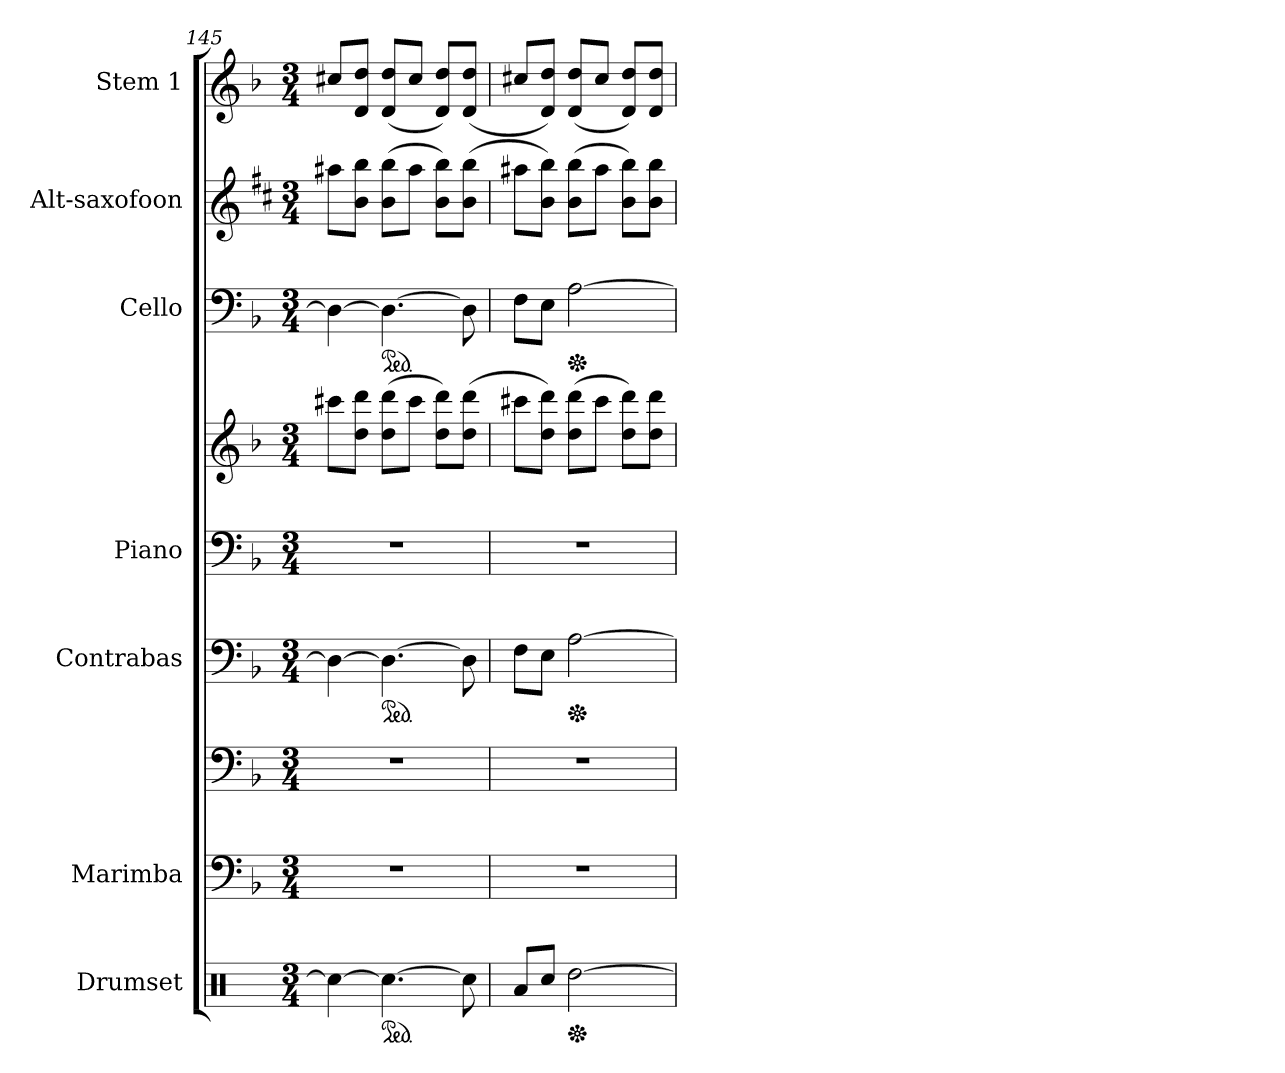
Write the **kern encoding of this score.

**kern	**kern	**kern	**kern	**kern	**kern	**kern	**kern	**kern
*part7	*part6	*part6	*part5	*part4	*part4	*part3	*part2	*part1
*staff9	*staff8	*staff7	*staff6	*staff5	*staff4	*staff3	*staff2	*staff1
*I"Drumset	*I"Marimba	*	*I"Contrabas	*I"Piano	*	*I"Cello	*I"Alt-saxofoon	*I"Stem 1
*I'D. set	*I'Mrm.	*	*I'Ca. Bs.	*I'Pno.	*	*	*I'A. Sax.	*I'Stm. 1
*clefX	*clefF4	*clefF4	*clefF4	*clefF4	*clefG2	*clefF4	*clefG2	*clefG2
*	*	*	*ITrd7c12	*	*	*	*ITrd5c9	*
*k[]	*k[b-]	*k[b-]	*k[b-]	*k[b-]	*k[b-]	*k[b-]	*k[b-]	*k[b-]
*M3/4	*M3/4	*M3/4	*M3/4	*M3/4	*M3/4	*M3/4	*M3/4	*M3/4
=145	=145	=145	=145	=145	=145	=145	=145	=145
4Rcc\_	2.r	2.r	4DD\_	2.r	8ccc#X\L	4D\_	8cc#X\L	8cc#X/L
.	.	.	.	.	8dd\ 8ddd\J	.	8d\ 8dd\J	8d/ 8dd/J
*ped	*	*	*	*	*	*	*	*
*	*	*	*ped	*	*	*	*	*
*	*	*	*	*	*	*ped	*	*
4.Rcc\_	.	.	4.DD\_	.	(>8dd\ 8ddd\L	4.D\_	(>8d\ 8dd\L	(<8d/ 8dd/L
.	.	.	.	.	8ccc#\J	.	8cc#\J	8cc#/J
.	.	.	.	.	8dd\ 8ddd\L)	.	8d\ 8dd\L)	8d/ 8dd/L)
8Rcc\]	.	.	8DD\]	.	(>8dd\ 8ddd\J	8D\]	(>8d\ 8dd\J	(<8d/ 8dd/J
=146	=146	=146	=146	=146	=146	=146	=146	=146
8Ra/L	2.r	2.r	8FF\L	2.r	8ccc#X\L	8F\L	8cc#X\L	8cc#X/L
8Rcc/J	.	.	8EE\J	.	8dd\ 8ddd\J)	8E\J	8d\ 8dd\J)	8d/ 8dd/J)
*Xped	*	*	*	*	*	*	*	*
*	*	*	*Xped	*	*	*	*	*
*	*	*	*	*	*	*Xped	*	*
[2Rdd\	.	.	[2AA\	.	(>8dd\ 8ddd\L	[2A\	(>8d\ 8dd\L	(<8d/ 8dd/L
.	.	.	.	.	8ccc#\J	.	8cc#\J	8cc#/J
.	.	.	.	.	8dd\ 8ddd\L)	.	8d\ 8dd\L)	8d/ 8dd/L)
.	.	.	.	.	8dd\ 8ddd\J	.	8d\ 8dd\J	8d/ 8dd/J
=	=	=	=	=	=	=	=	=
*-	*-	*-	*-	*-	*-	*-	*-	*-
